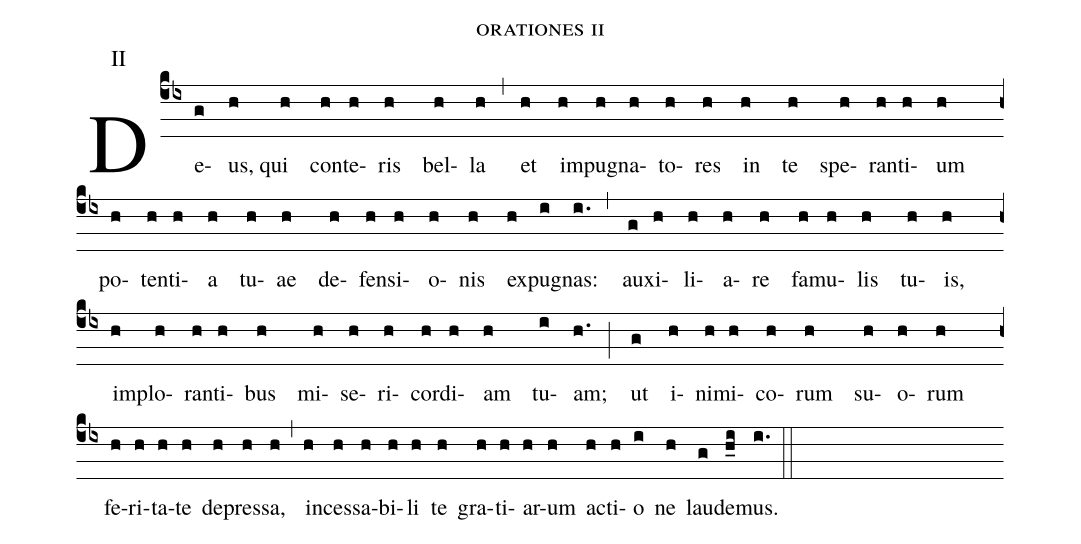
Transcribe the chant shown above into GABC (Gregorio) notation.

name: orationes ii;
annotation: II;
%%
(cb4) De(g)us(h), qui(h) con(h)te(h)ris(h) bel(h)la(h) (,) et(h) im(h)pug(h)na(h)to(h)res(h) in(h) te(h) spe(h)ran(h)ti(h)um(h) (/[1]z)
po(h)ten(h)ti(h)a(h) tu(h)ae(h) de(h)fen(h)si(h)o(h)nis(h) ex(h)pug(i)nas:(i.) (,) au(g)xi(h)li(h)a(h)re(h) fa(h)mu(h)lis(h) tu(h)is,(h) (/[1]z)
im(h)plo(h)ran(h)ti(h)bus(h) mi(h)se(h)ri(h)cor(h)di(h)am(h) tu(i)am;(h.) (;) ut(g) i(h)ni(h)mi(h)co(h)rum(h) su(h)o(h)rum(h) (z)
fe(h)ri(h)ta(h)te(h) de(h)pres(h)sa,(h) (,) in(h)ces(h)sa(h)bi(h)li(h) te(h) gra(h)ti(h)ar(h)um(h) ac(h)ti(h)o(i) ne(h) lau(g)de(h_0i)mus.(i.) (::)
